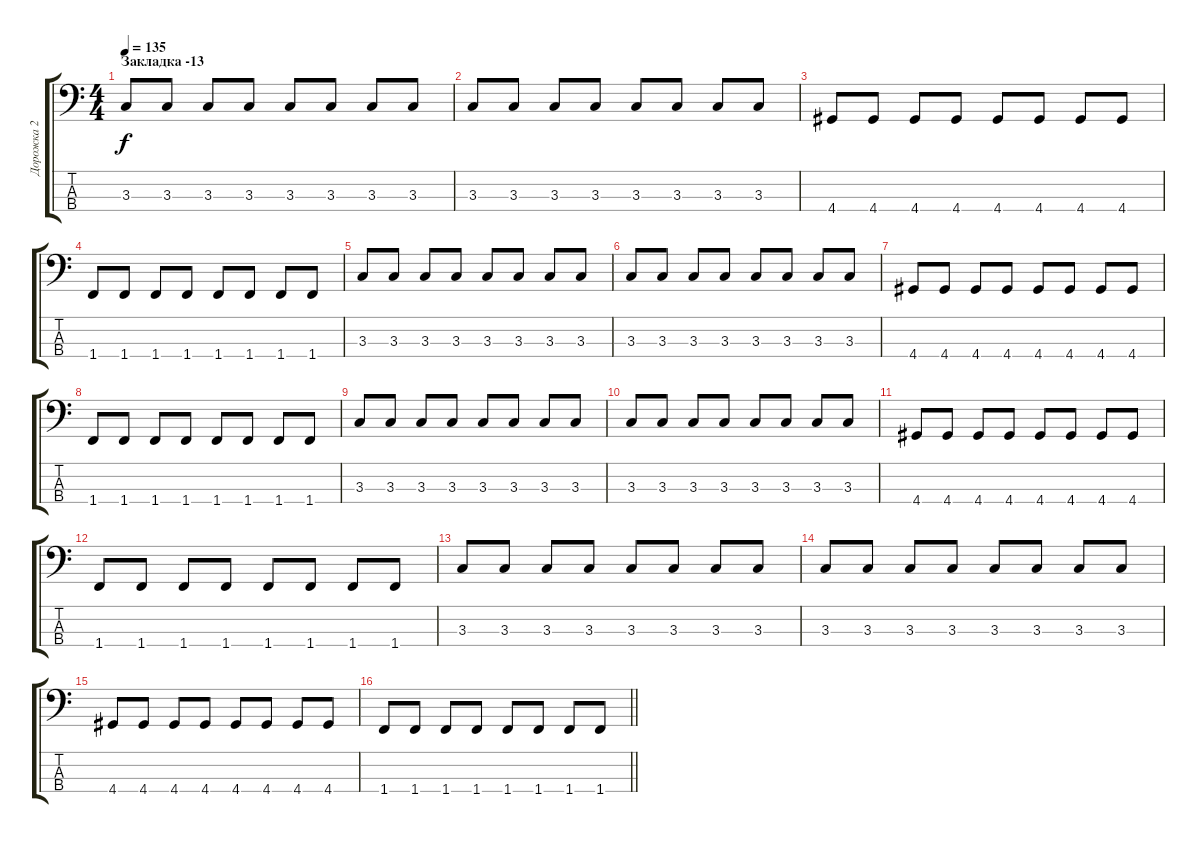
\track ("Дорожка 2" "Дорожка 2") {instrument electricbassfinger}
\staff {score tabs}
\tuning (G2 D2 A1 E1) {hide}
\ts (4 4)
\section ("" "Закладка -13")
\tempo 135
\clef f4
\ks c
3.3.8{dy f} 3.3.8 3.3.8 3.3.8 3.3.8 3.3.8 3.3.8 3.3.8 |
3.3.8 3.3.8 3.3.8 3.3.8 3.3.8 3.3.8 3.3.8 3.3.8 |
4.4.8 4.4.8 4.4.8 4.4.8 4.4.8 4.4.8 4.4.8 4.4.8 |
1.4.8 1.4.8 1.4.8 1.4.8 1.4.8 1.4.8 1.4.8 1.4.8 |
3.3.8 3.3.8 3.3.8 3.3.8 3.3.8 3.3.8 3.3.8 3.3.8 |
3.3.8 3.3.8 3.3.8 3.3.8 3.3.8 3.3.8 3.3.8 3.3.8 |
4.4.8 4.4.8 4.4.8 4.4.8 4.4.8 4.4.8 4.4.8 4.4.8 |
1.4.8 1.4.8 1.4.8 1.4.8 1.4.8 1.4.8 1.4.8 1.4.8 |
3.3.8 3.3.8 3.3.8 3.3.8 3.3.8 3.3.8 3.3.8 3.3.8 |
3.3.8 3.3.8 3.3.8 3.3.8 3.3.8 3.3.8 3.3.8 3.3.8 |
4.4.8 4.4.8 4.4.8 4.4.8 4.4.8 4.4.8 4.4.8 4.4.8 |
1.4.8 1.4.8 1.4.8 1.4.8 1.4.8 1.4.8 1.4.8 1.4.8 |
3.3.8 3.3.8 3.3.8 3.3.8 3.3.8 3.3.8 3.3.8 3.3.8 |
3.3.8 3.3.8 3.3.8 3.3.8 3.3.8 3.3.8 3.3.8 3.3.8 |
4.4.8 4.4.8 4.4.8 4.4.8 4.4.8 4.4.8 4.4.8 4.4.8 |
\barLineRight lightlight
1.4.8 1.4.8 1.4.8 1.4.8 1.4.8 1.4.8 1.4.8 1.4.8
